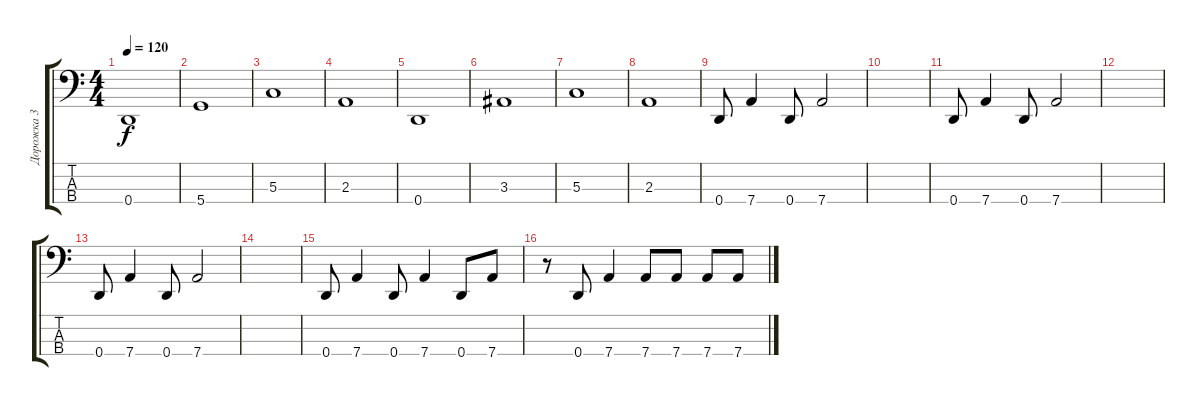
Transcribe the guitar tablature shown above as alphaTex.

\track ("Дорожка 3" "Дорожка 3") {instrument electricbassfinger}
\staff {score tabs}
\tuning (F2 C2 G1 D1) {hide}
\ts (4 4)
\tempo 120
\clef f4
\ks c
0.4.1{dy f} |
5.4.1 |
5.3.1 |
2.3.1 |
0.4.1 |
3.3.1 |
5.3.1 |
2.3.1 |
0.4.8 7.4.4 0.4.8 7.4.2 |
|
0.4.8 7.4.4 0.4.8 7.4.2 |
|
0.4.8 7.4.4 0.4.8 7.4.2 |
|
0.4.8 7.4.4 0.4.8 7.4.4 0.4.8 7.4.8 |
r.8 0.4.8 7.4.4 7.4.8 7.4.8 7.4.8 7.4.8
